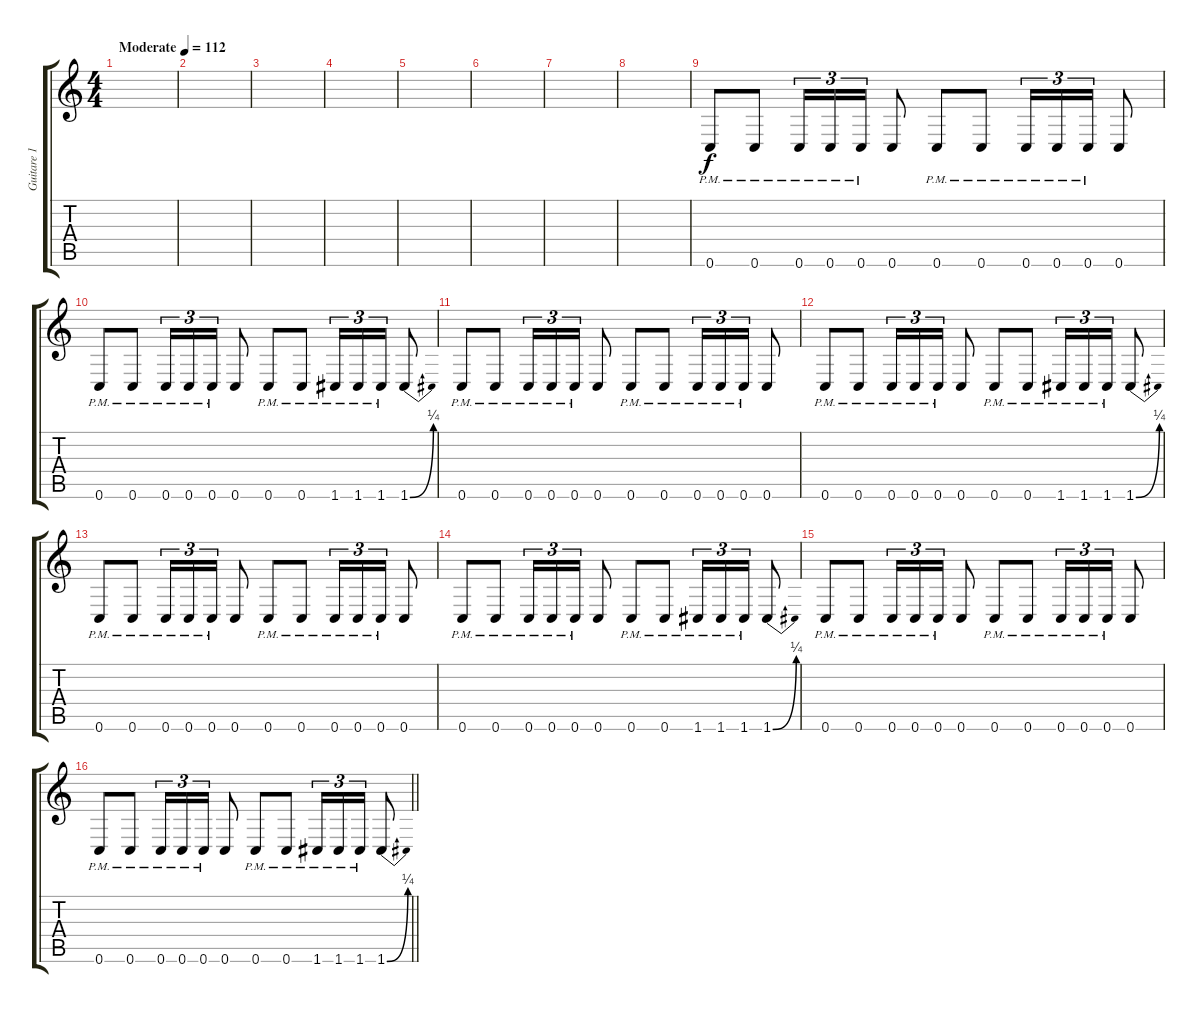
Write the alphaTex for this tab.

\track ("Guitare 1" "Guitare 1") {instrument distortionguitar}
\staff {score tabs}
\tuning (D4 A3 F3 C3 G2 C2) {hide}
\ts (4 4)
\tempo (112 "Moderate")
\clef g2
\ks c
|
|
|
|
|
|
|
|
0.6{pm}.8 0.6{pm}.8 0.6{pm}.16{tu (3 2)} 0.6{pm}.16{tu (3 2)} 0.6{pm}.16{tu (3 2)} 0.6.8 0.6{pm}.8 0.6{pm}.8 0.6{pm}.16{tu (3 2)} 0.6{pm}.16{tu (3 2)} 0.6{pm}.16{tu (3 2)} 0.6.8 |
0.6{pm}.8 0.6{pm}.8 0.6{pm}.16{tu (3 2)} 0.6{pm}.16{tu (3 2)} 0.6{pm}.16{tu (3 2)} 0.6.8 0.6{pm}.8 0.6{pm}.8 1.6{pm}.16{tu (3 2)} 1.6{pm}.16{tu (3 2)} 1.6{pm}.16{tu (3 2)} 1.6{be (bend 0 0 60 1)}.8 |
0.6{pm}.8 0.6{pm}.8 0.6{pm}.16{tu (3 2)} 0.6{pm}.16{tu (3 2)} 0.6{pm}.16{tu (3 2)} 0.6.8 0.6{pm}.8 0.6{pm}.8 0.6{pm}.16{tu (3 2)} 0.6{pm}.16{tu (3 2)} 0.6{pm}.16{tu (3 2)} 0.6.8 |
0.6{pm}.8 0.6{pm}.8 0.6{pm}.16{tu (3 2)} 0.6{pm}.16{tu (3 2)} 0.6{pm}.16{tu (3 2)} 0.6.8 0.6{pm}.8 0.6{pm}.8 1.6{pm}.16{tu (3 2)} 1.6{pm}.16{tu (3 2)} 1.6{pm}.16{tu (3 2)} 1.6{be (bend 0 0 60 1)}.8 |
0.6{pm}.8 0.6{pm}.8 0.6{pm}.16{tu (3 2)} 0.6{pm}.16{tu (3 2)} 0.6{pm}.16{tu (3 2)} 0.6.8 0.6{pm}.8 0.6{pm}.8 0.6{pm}.16{tu (3 2)} 0.6{pm}.16{tu (3 2)} 0.6{pm}.16{tu (3 2)} 0.6.8 |
0.6{pm}.8 0.6{pm}.8 0.6{pm}.16{tu (3 2)} 0.6{pm}.16{tu (3 2)} 0.6{pm}.16{tu (3 2)} 0.6.8 0.6{pm}.8 0.6{pm}.8 1.6{pm}.16{tu (3 2)} 1.6{pm}.16{tu (3 2)} 1.6{pm}.16{tu (3 2)} 1.6{be (bend 0 0 60 1)}.8 |
0.6{pm}.8 0.6{pm}.8 0.6{pm}.16{tu (3 2)} 0.6{pm}.16{tu (3 2)} 0.6{pm}.16{tu (3 2)} 0.6.8 0.6{pm}.8 0.6{pm}.8 0.6{pm}.16{tu (3 2)} 0.6{pm}.16{tu (3 2)} 0.6{pm}.16{tu (3 2)} 0.6.8 |
\barLineRight lightlight
0.6{pm}.8 0.6{pm}.8 0.6{pm}.16{tu (3 2)} 0.6{pm}.16{tu (3 2)} 0.6{pm}.16{tu (3 2)} 0.6.8 0.6{pm}.8 0.6{pm}.8 1.6{pm}.16{tu (3 2)} 1.6{pm}.16{tu (3 2)} 1.6{pm}.16{tu (3 2)} 1.6{be (bend 0 0 60 1)}.8
